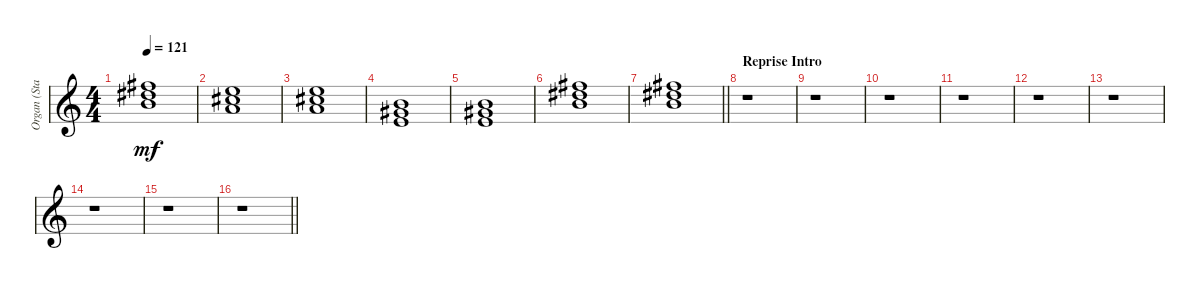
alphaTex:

\track ("Organ (Staff 1)" "Organ (Sta") {instrument drawbarorgan}
\staff {score}
\tuning (E4 B3 G3 D3 A2 E2 B1) {hide}
\ts (4 4)
\tempo 121
\clef g2
\ks c
(7.1 16.2 23.3).1{dy mf} |
(5.1 14.2 21.3).1 |
(5.1 14.2 21.3).1 |
(0.1 9.2 16.3).1 |
(0.1 9.2 16.3).1 |
(7.1 16.2 23.3).1 |
\barLineRight lightlight
(7.1 16.2 23.3).1 |
\section ("" "Reprise Intro")
r.1 |
r.1 |
r.1 |
r.1 |
r.1 |
r.1 |
r.1 |
r.1 |
\barLineRight lightlight
r.1
